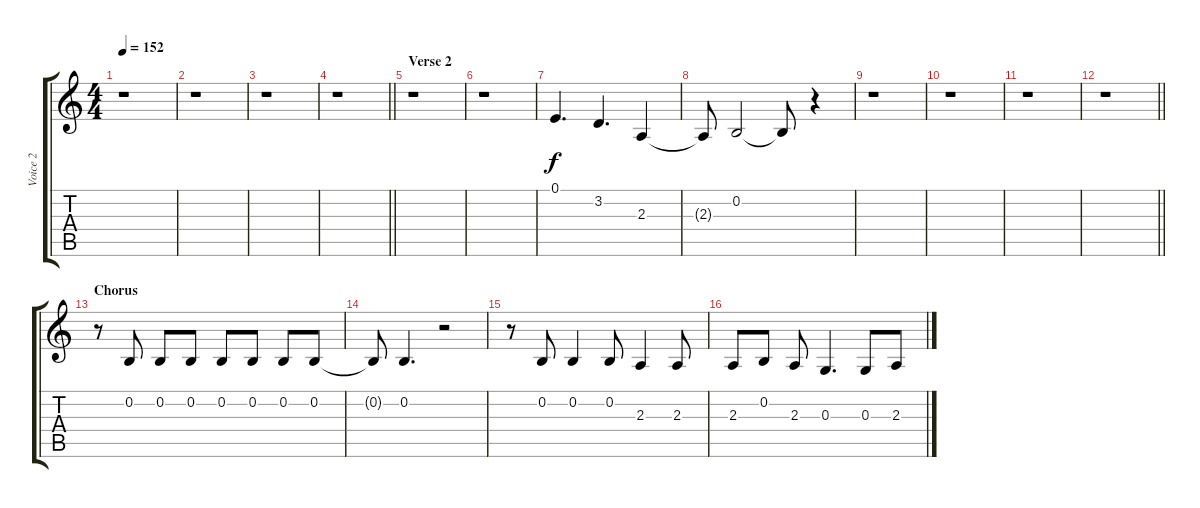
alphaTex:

\track ("Voice 2" "Voice 2") {instrument sopranosax}
\staff {score tabs}
\tuning (E4 B3 G3 D3 A2 E2) {hide}
\ts (4 4)
\tempo 152
\clef g2
\ks c
r.1{dy f} |
r.1 |
r.1 |
\barLineRight lightlight
r.1 |
\section ("" "Verse 2")
r.1 |
r.1 |
0.1.4{d} 3.2.4{d} 2.3.4 |
2.3{t}.8 0.2.2 0.2{t}.8 r.4 |
r.1 |
r.1 |
r.1 |
\barLineRight lightlight
r.1 |
\section ("" "Chorus")
r.8 0.2.8 0.2.8 0.2.8 0.2.8 0.2.8 0.2.8 0.2.8 |
0.2{t}.8 0.2.4{d} r.2 |
r.8 0.2.8 0.2.4 0.2.8 2.3.4 2.3.8 |
2.3.8 0.2.8 2.3.8 0.3.4{d} 0.3.8 2.3.8
